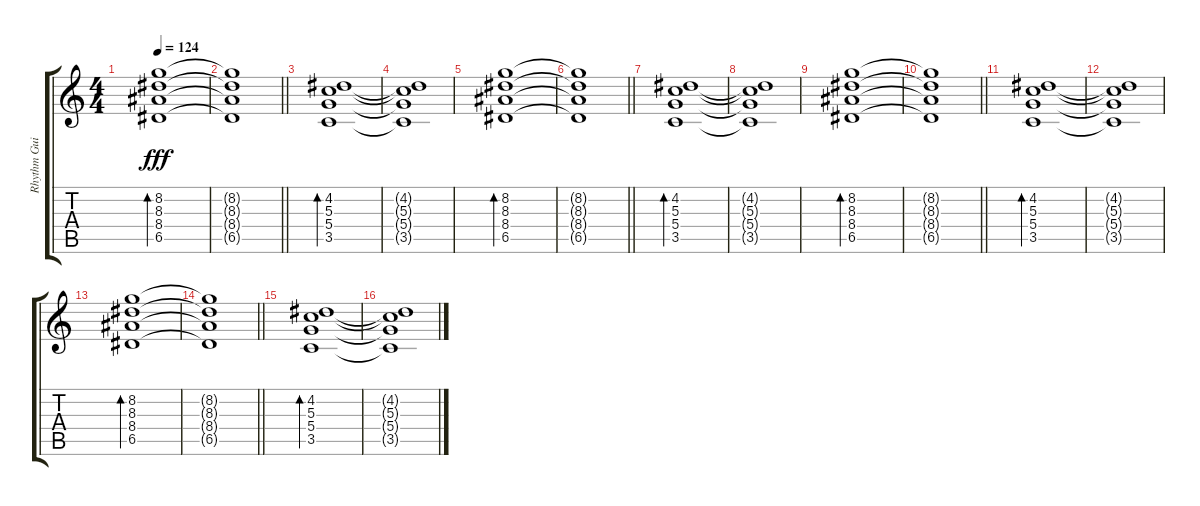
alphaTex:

\track ("Rhythm Guitar" "Rhythm Gui") {instrument overdrivenguitar}
\staff {score tabs}
\tuning (E4 B3 G3 D3 A2 E2) {hide}
\ts (4 4)
\tempo 124
\clef g2
\ks c
(8.2 8.3 8.4 6.5).1{bd 480 dy fff} |
\barLineRight lightlight
(8.2{t} 8.3{t} 8.4{t} 6.5{t}).1 |
(4.2 5.3 5.4 3.5).1{bd 480} |
(4.2{t} 5.3{t} 5.4{t} 3.5{t}).1 |
(8.2 8.3 8.4 6.5).1{bd 480} |
\barLineRight lightlight
(8.2{t} 8.3{t} 8.4{t} 6.5{t}).1 |
(4.2 5.3 5.4 3.5).1{bd 480} |
(4.2{t} 5.3{t} 5.4{t} 3.5{t}).1 |
(8.2 8.3 8.4 6.5).1{bd 480} |
\barLineRight lightlight
(8.2{t} 8.3{t} 8.4{t} 6.5{t}).1 |
(4.2 5.3 5.4 3.5).1{bd 480} |
(4.2{t} 5.3{t} 5.4{t} 3.5{t}).1 |
(8.2 8.3 8.4 6.5).1{bd 480} |
\barLineRight lightlight
(8.2{t} 8.3{t} 8.4{t} 6.5{t}).1 |
(4.2 5.3 5.4 3.5).1{bd 480} |
(4.2{t} 5.3{t} 5.4{t} 3.5{t}).1
